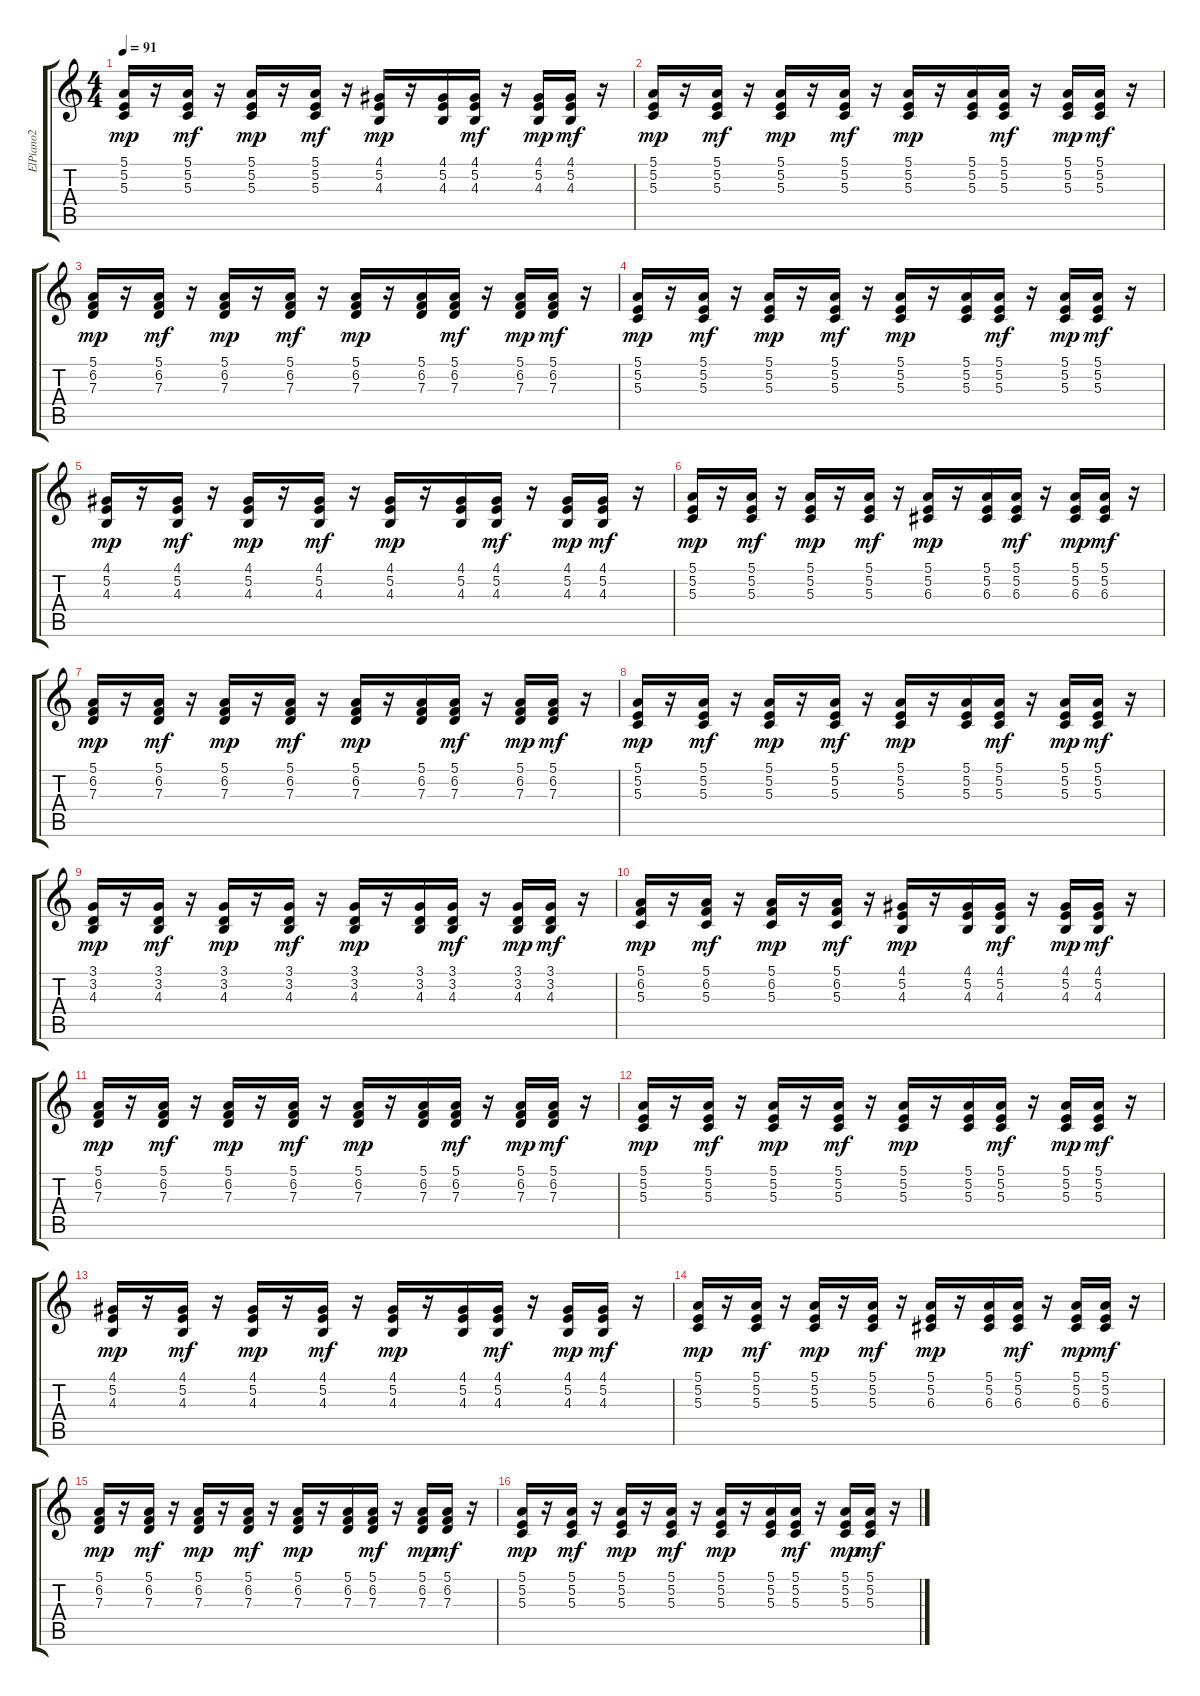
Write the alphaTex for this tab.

\track ("ElPiano2" "ElPiano2") {instrument electricpiano2}
\staff {score tabs}
\tuning (E4 B3 G3 D3 A2 E2) {hide}
\ts (4 4)
\tempo 91
\clef g2
\ks c
(5.1 5.2 5.3).16{dy mp} r.16 (5.1 5.2 5.3).16{dy mf} r.16 (5.1 5.2 5.3).16{dy mp} r.16 (5.1 5.2 5.3).16{dy mf} r.16 (4.1 5.2 4.3).16{dy mp} r.16 (4.1 5.2 4.3).16 (4.1 5.2 4.3).16{dy mf} r.16 (4.1 5.2 4.3).16{dy mp} (4.1 5.2 4.3).16{dy mf} r.16 |
(5.1 5.2 5.3).16{dy mp} r.16 (5.1 5.2 5.3).16{dy mf} r.16 (5.1 5.2 5.3).16{dy mp} r.16 (5.1 5.2 5.3).16{dy mf} r.16 (5.1 5.2 5.3).16{dy mp} r.16 (5.1 5.2 5.3).16 (5.1 5.2 5.3).16{dy mf} r.16 (5.1 5.2 5.3).16{dy mp} (5.1 5.2 5.3).16{dy mf} r.16 |
(5.1 6.2 7.3).16{dy mp} r.16 (5.1 6.2 7.3).16{dy mf} r.16 (5.1 6.2 7.3).16{dy mp} r.16 (5.1 6.2 7.3).16{dy mf} r.16 (5.1 6.2 7.3).16{dy mp} r.16 (5.1 6.2 7.3).16 (5.1 6.2 7.3).16{dy mf} r.16 (5.1 6.2 7.3).16{dy mp} (5.1 6.2 7.3).16{dy mf} r.16 |
(5.1 5.2 5.3).16{dy mp} r.16 (5.1 5.2 5.3).16{dy mf} r.16 (5.1 5.2 5.3).16{dy mp} r.16 (5.1 5.2 5.3).16{dy mf} r.16 (5.1 5.2 5.3).16{dy mp} r.16 (5.1 5.2 5.3).16 (5.1 5.2 5.3).16{dy mf} r.16 (5.1 5.2 5.3).16{dy mp} (5.1 5.2 5.3).16{dy mf} r.16 |
(4.1 5.2 4.3).16{dy mp} r.16 (4.1 5.2 4.3).16{dy mf} r.16 (4.1 5.2 4.3).16{dy mp} r.16 (4.1 5.2 4.3).16{dy mf} r.16 (4.1 5.2 4.3).16{dy mp} r.16 (4.1 5.2 4.3).16 (4.1 5.2 4.3).16{dy mf} r.16 (4.1 5.2 4.3).16{dy mp} (4.1 5.2 4.3).16{dy mf} r.16 |
(5.1 5.2 5.3).16{dy mp} r.16 (5.1 5.2 5.3).16{dy mf} r.16 (5.1 5.2 5.3).16{dy mp} r.16 (5.1 5.2 5.3).16{dy mf} r.16 (5.1 5.2 6.3).16{dy mp} r.16 (5.1 5.2 6.3).16 (5.1 5.2 6.3).16{dy mf} r.16 (5.1 5.2 6.3).16{dy mp} (5.1 5.2 6.3).16{dy mf} r.16 |
(5.1 6.2 7.3).16{dy mp} r.16 (5.1 6.2 7.3).16{dy mf} r.16 (5.1 6.2 7.3).16{dy mp} r.16 (5.1 6.2 7.3).16{dy mf} r.16 (5.1 6.2 7.3).16{dy mp} r.16 (5.1 6.2 7.3).16 (5.1 6.2 7.3).16{dy mf} r.16 (5.1 6.2 7.3).16{dy mp} (5.1 6.2 7.3).16{dy mf} r.16 |
(5.1 5.2 5.3).16{dy mp} r.16 (5.1 5.2 5.3).16{dy mf} r.16 (5.1 5.2 5.3).16{dy mp} r.16 (5.1 5.2 5.3).16{dy mf} r.16 (5.1 5.2 5.3).16{dy mp} r.16 (5.1 5.2 5.3).16 (5.1 5.2 5.3).16{dy mf} r.16 (5.1 5.2 5.3).16{dy mp} (5.1 5.2 5.3).16{dy mf} r.16 |
(3.1 3.2 4.3).16{dy mp} r.16 (3.1 3.2 4.3).16{dy mf} r.16 (3.1 3.2 4.3).16{dy mp} r.16 (3.1 3.2 4.3).16{dy mf} r.16 (3.1 3.2 4.3).16{dy mp} r.16 (3.1 3.2 4.3).16 (3.1 3.2 4.3).16{dy mf} r.16 (3.1 3.2 4.3).16{dy mp} (3.1 3.2 4.3).16{dy mf} r.16 |
(5.1 6.2 5.3).16{dy mp} r.16 (5.1 6.2 5.3).16{dy mf} r.16 (5.1 6.2 5.3).16{dy mp} r.16 (5.1 6.2 5.3).16{dy mf} r.16 (4.1 5.2 4.3).16{dy mp} r.16 (4.1 5.2 4.3).16 (4.1 5.2 4.3).16{dy mf} r.16 (4.1 5.2 4.3).16{dy mp} (4.1 5.2 4.3).16{dy mf} r.16 |
(5.1 6.2 7.3).16{dy mp} r.16 (5.1 6.2 7.3).16{dy mf} r.16 (5.1 6.2 7.3).16{dy mp} r.16 (5.1 6.2 7.3).16{dy mf} r.16 (5.1 6.2 7.3).16{dy mp} r.16 (5.1 6.2 7.3).16 (5.1 6.2 7.3).16{dy mf} r.16 (5.1 6.2 7.3).16{dy mp} (5.1 6.2 7.3).16{dy mf} r.16 |
(5.1 5.2 5.3).16{dy mp} r.16 (5.1 5.2 5.3).16{dy mf} r.16 (5.1 5.2 5.3).16{dy mp} r.16 (5.1 5.2 5.3).16{dy mf} r.16 (5.1 5.2 5.3).16{dy mp} r.16 (5.1 5.2 5.3).16 (5.1 5.2 5.3).16{dy mf} r.16 (5.1 5.2 5.3).16{dy mp} (5.1 5.2 5.3).16{dy mf} r.16 |
(4.1 5.2 4.3).16{dy mp} r.16 (4.1 5.2 4.3).16{dy mf} r.16 (4.1 5.2 4.3).16{dy mp} r.16 (4.1 5.2 4.3).16{dy mf} r.16 (4.1 5.2 4.3).16{dy mp} r.16 (4.1 5.2 4.3).16 (4.1 5.2 4.3).16{dy mf} r.16 (4.1 5.2 4.3).16{dy mp} (4.1 5.2 4.3).16{dy mf} r.16 |
(5.1 5.2 5.3).16{dy mp} r.16 (5.1 5.2 5.3).16{dy mf} r.16 (5.1 5.2 5.3).16{dy mp} r.16 (5.1 5.2 5.3).16{dy mf} r.16 (5.1 5.2 6.3).16{dy mp} r.16 (5.1 5.2 6.3).16 (5.1 5.2 6.3).16{dy mf} r.16 (5.1 5.2 6.3).16{dy mp} (5.1 5.2 6.3).16{dy mf} r.16 |
(5.1 6.2 7.3).16{dy mp} r.16 (5.1 6.2 7.3).16{dy mf} r.16 (5.1 6.2 7.3).16{dy mp} r.16 (5.1 6.2 7.3).16{dy mf} r.16 (5.1 6.2 7.3).16{dy mp} r.16 (5.1 6.2 7.3).16 (5.1 6.2 7.3).16{dy mf} r.16 (5.1 6.2 7.3).16{dy mp} (5.1 6.2 7.3).16{dy mf} r.16 |
(5.1 5.2 5.3).16{dy mp} r.16 (5.1 5.2 5.3).16{dy mf} r.16 (5.1 5.2 5.3).16{dy mp} r.16 (5.1 5.2 5.3).16{dy mf} r.16 (5.1 5.2 5.3).16{dy mp} r.16 (5.1 5.2 5.3).16 (5.1 5.2 5.3).16{dy mf} r.16 (5.1 5.2 5.3).16{dy mp} (5.1 5.2 5.3).16{dy mf} r.16
